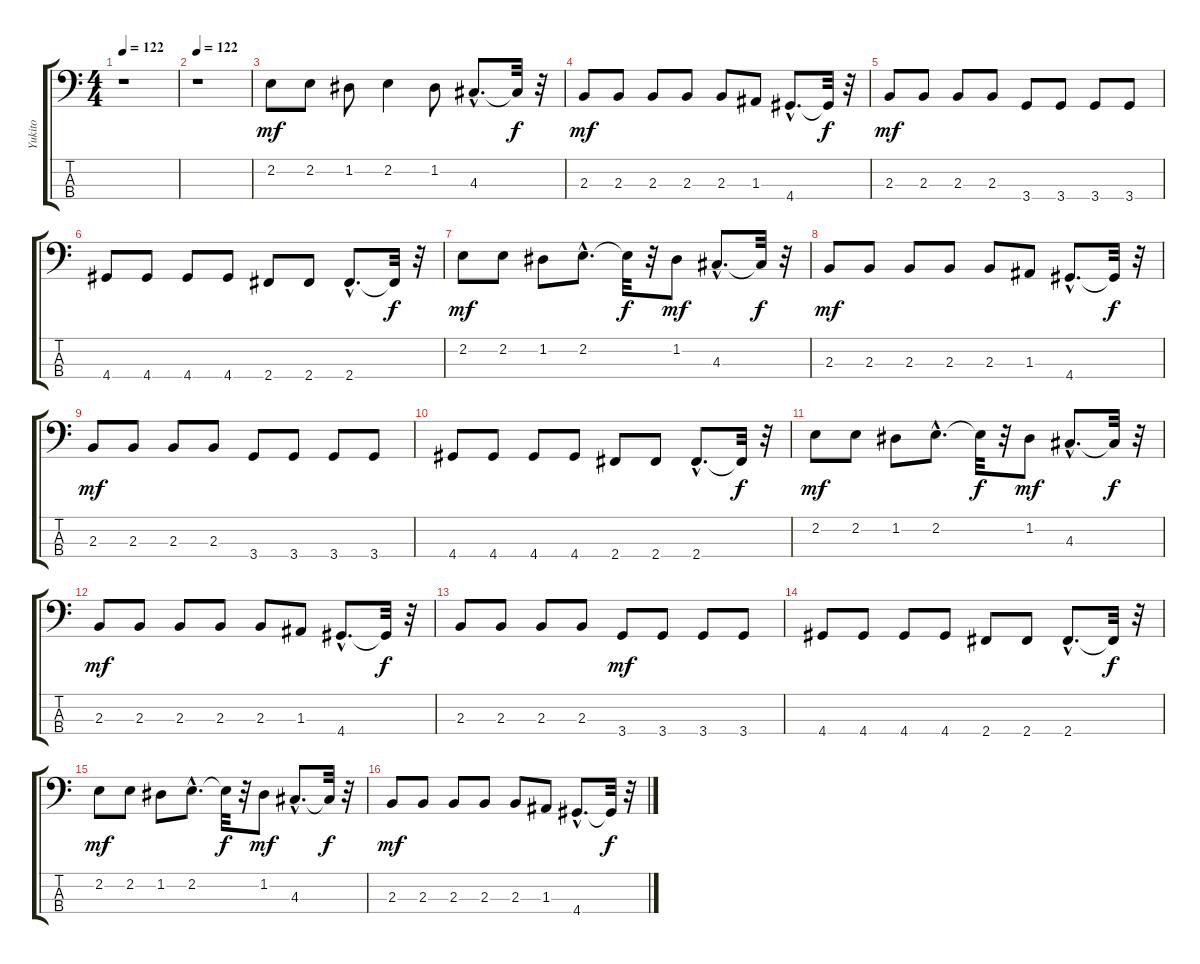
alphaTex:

\track ("Yukito" "Yukito") {instrument electricbasspick}
\staff {score tabs}
\tuning (G2 D2 A1 E1) {hide}
\ts (4 4)
\tempo 122
\clef f4
\ks c
r.1{dy mf instrument electricbasspick} |
\tempo 122
r.1 |
2.2.8 2.2.8 1.2.8 2.2.4 1.2.8 4.3{hac}.8{d} 4.3{t}.32{dy f} r.32 |
2.3.8{dy mf} 2.3.8 2.3.8 2.3.8 2.3.8 1.3.8 4.4{hac}.8{d} 4.4{t}.32{dy f} r.32 |
2.3.8{dy mf} 2.3.8 2.3.8 2.3.8 3.4.8 3.4.8 3.4.8 3.4.8 |
4.4.8 4.4.8 4.4.8 4.4.8 2.4.8 2.4.8 2.4{hac}.8{d} 2.4{t}.32{dy f} r.32 |
2.2.8{dy mf} 2.2.8 1.2.8 2.2{hac}.8{d} 2.2{t}.32{dy f} r.32 1.2.8{dy mf} 4.3{hac}.8{d} 4.3{t}.32{dy f} r.32 |
2.3.8{dy mf} 2.3.8 2.3.8 2.3.8 2.3.8 1.3.8 4.4{hac}.8{d} 4.4{t}.32{dy f} r.32 |
2.3.8{dy mf} 2.3.8 2.3.8 2.3.8 3.4.8 3.4.8 3.4.8 3.4.8 |
4.4.8 4.4.8 4.4.8 4.4.8 2.4.8 2.4.8 2.4{hac}.8{d} 2.4{t}.32{dy f} r.32 |
2.2.8{dy mf} 2.2.8 1.2.8 2.2{hac}.8{d} 2.2{t}.32{dy f} r.32 1.2.8{dy mf} 4.3{hac}.8{d} 4.3{t}.32{dy f} r.32 |
2.3.8{dy mf} 2.3.8 2.3.8 2.3.8 2.3.8 1.3.8 4.4{hac}.8{d} 4.4{t}.32{dy f} r.32 |
2.3.8 2.3.8 2.3.8 2.3.8 3.4.8{dy mf} 3.4.8 3.4.8 3.4.8 |
4.4.8 4.4.8 4.4.8 4.4.8 2.4.8 2.4.8 2.4{hac}.8{d} 2.4{t}.32{dy f} r.32 |
2.2.8{dy mf} 2.2.8 1.2.8 2.2{hac}.8{d} 2.2{t}.32{dy f} r.32 1.2.8{dy mf} 4.3{hac}.8{d} 4.3{t}.32{dy f} r.32 |
2.3.8{dy mf} 2.3.8 2.3.8 2.3.8 2.3.8 1.3.8 4.4{hac}.8{d} 4.4{t}.32{dy f} r.32
